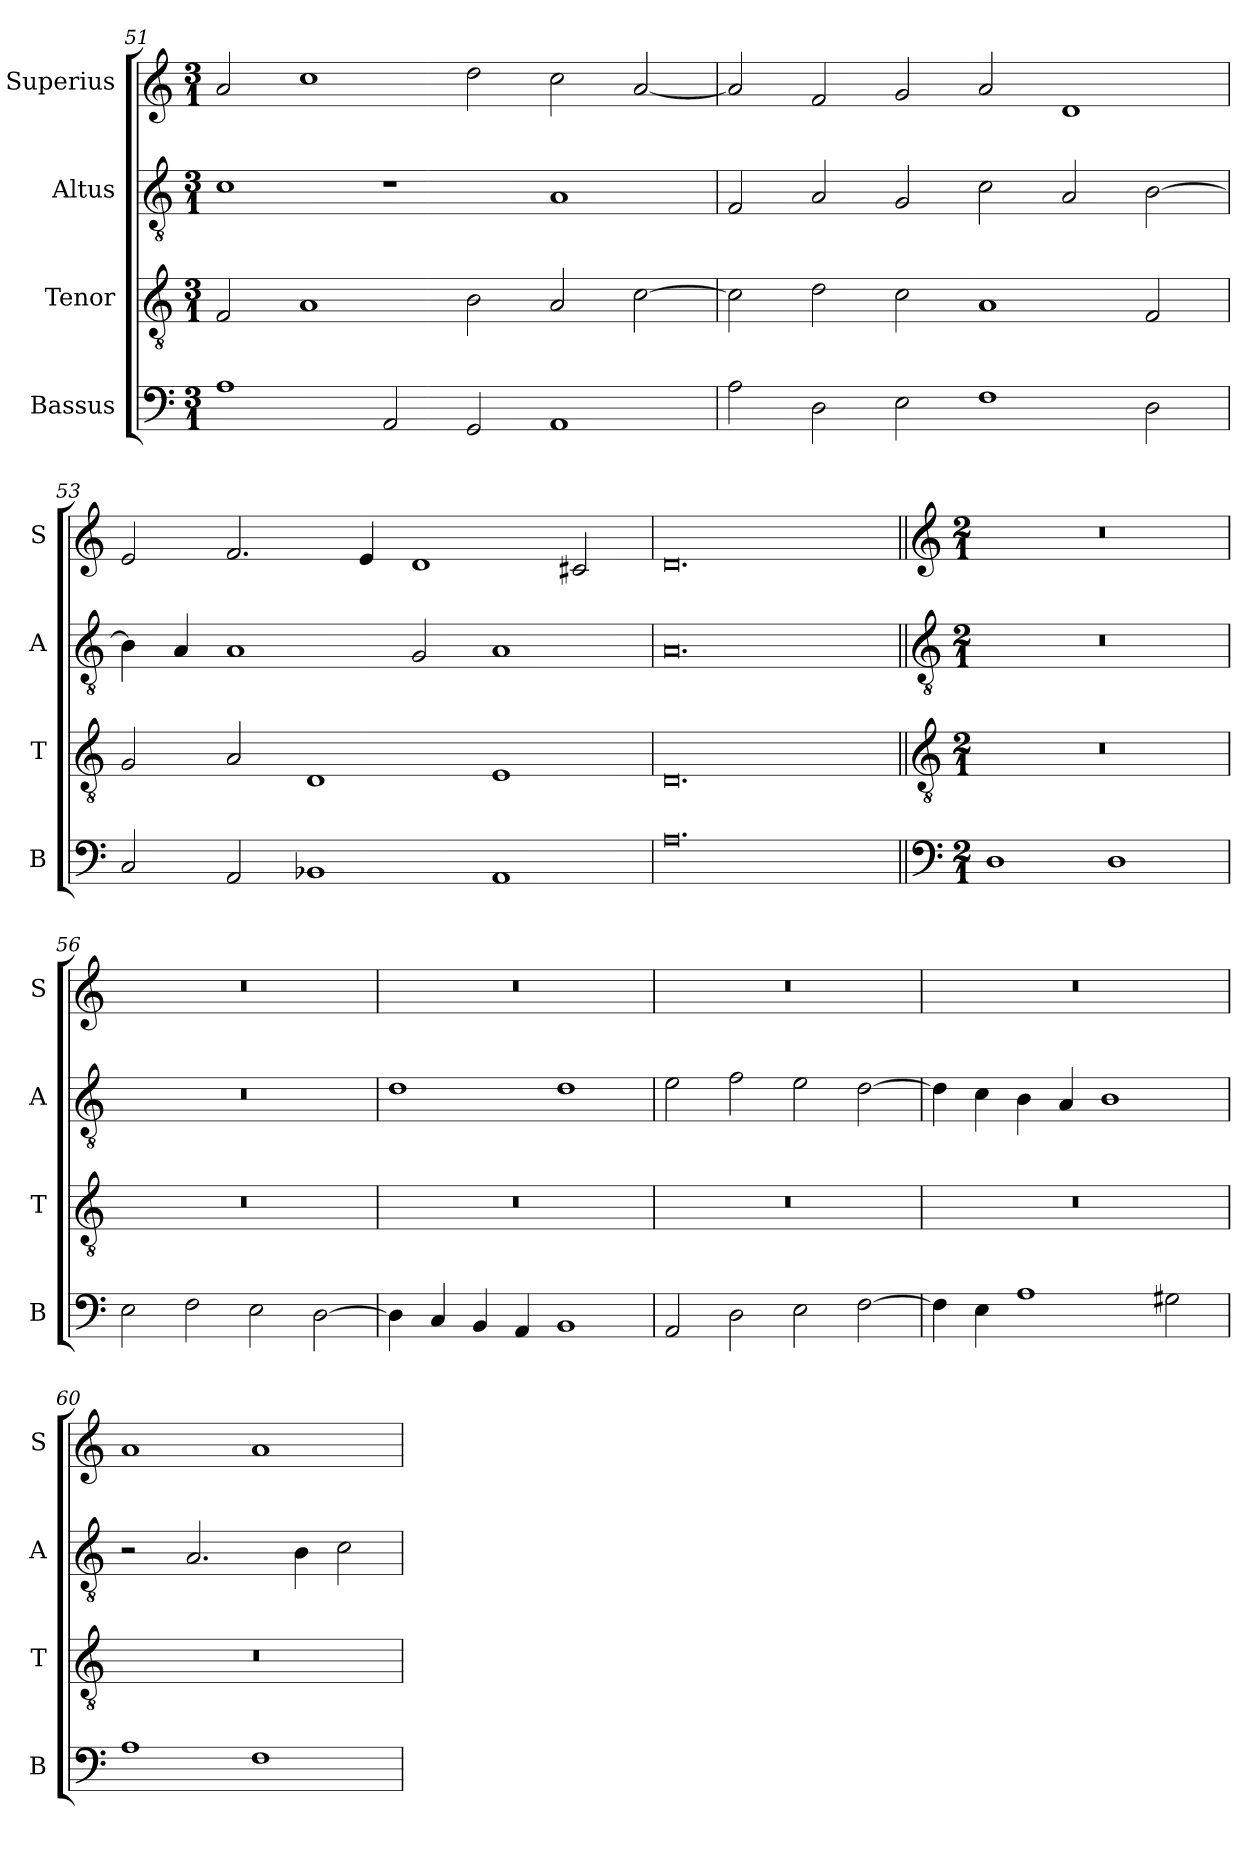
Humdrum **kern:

**kern	**kern	**kern	**kern
*part4	*part3	*part2	*part1
*staff4	*staff3	*staff2	*staff1
*I"Bassus	*I"Tenor	*I"Altus	*I"Superius
*I'B	*I'T	*I'A	*I'S
*clefF4	*clefGv2	*clefGv2	*clefG2
*k[]	*k[]	*k[]	*k[]
*M3/1	*M3/1	*M3/1	*M3/1
=51	=51	=51	=51
1A	2F/	1c	2a/
.	1A	.	1cc
2AA/	.	1r	.
2GG/	2B\	.	2dd\
1AA	2A/	1A	2cc\
.	[2c\	.	[2a/
=52	=52	=52	=52
2A\	2c\]	2F/	2a/]
2D\	2d\	2A/	2f/
2E\	2c\	2G/	2g/
1F	1A	2c\	2a/
.	.	2A/	1d
2D\	2F/	[2B\	.
=53	=53	=53	=53
2C/	2G/	4B\]	2e/
.	.	4A/	.
2AA/	2A/	1A	2.f/
1BB-X	1D	.	.
.	.	.	4e/
.	.	2G/	1d
1AA	1E	1A	.
.	.	.	2c#X/
=54	=54	=54	=54
0.A	0.D	0.A	0.d
!!LO:LB:g=z
=55||	=55||	=55||	=55||
*clefF4	*clefGv2	*clefGv2	*clefG2
*k[]	*k[]	*k[]	*k[]
*M2/1	*M2/1	*M2/1	*M2/1
1D	0r	0r	0r
1D	.	.	.
=56	=56	=56	=56
2E\	0r	0r	0r
2F\	.	.	.
2E\	.	.	.
[2D\	.	.	.
=57	=57	=57	=57
4D\]	0r	1d	0r
4C/	.	.	.
4BB/	.	.	.
4AA/	.	.	.
1BB	.	1d	.
=58	=58	=58	=58
2AA/	0r	2e\	0r
2D\	.	2f\	.
2E\	.	2e\	.
[2F\	.	[2d\	.
=59	=59	=59	=59
4F\]	0r	4d\]	0r
4E\	.	4c\	.
1A	.	4B\	.
.	.	4A/	.
.	.	1B	.
2G#X\	.	.	.
=60	=60	=60	=60
1A	0r	2r	1a
.	.	2.A/	.
1F	.	.	1a
.	.	4B\	.
.	.	2c\	.
=	=	=	=
*-	*-	*-	*-
